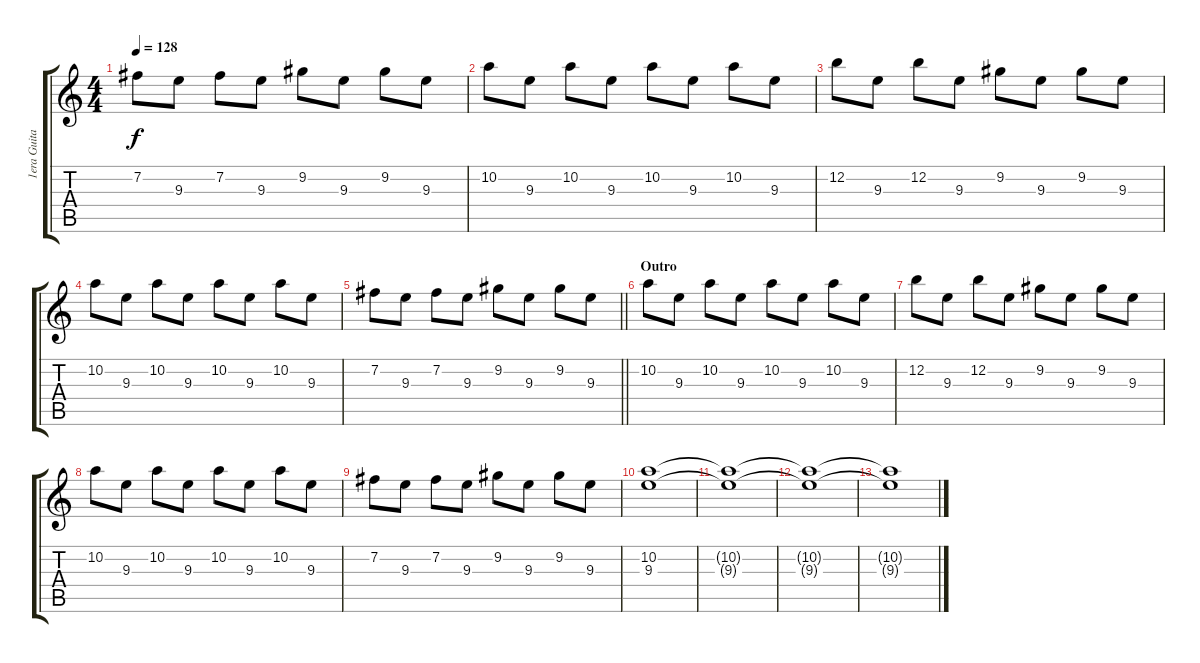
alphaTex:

\track ("1era Guitarra" "1era Guita") {instrument distortionguitar}
\staff {score tabs}
\tuning (E4 B3 G3 D3 A2 E2) {hide}
\ts (4 4)
\tempo 128
\clef g2
\ks c
7.2.8{dy f} 9.3.8 7.2.8 9.3.8 9.2.8 9.3.8 9.2.8 9.3.8 |
10.2.8 9.3.8 10.2.8 9.3.8 10.2.8 9.3.8 10.2.8 9.3.8 |
12.2.8 9.3.8 12.2.8 9.3.8 9.2.8 9.3.8 9.2.8 9.3.8 |
10.2.8 9.3.8 10.2.8 9.3.8 10.2.8 9.3.8 10.2.8 9.3.8 |
\barLineRight lightlight
7.2.8 9.3.8 7.2.8 9.3.8 9.2.8 9.3.8 9.2.8 9.3.8 |
\section ("" "Outro")
10.2.8 9.3.8 10.2.8 9.3.8 10.2.8 9.3.8 10.2.8 9.3.8 |
12.2.8 9.3.8 12.2.8 9.3.8 9.2.8 9.3.8 9.2.8 9.3.8 |
10.2.8 9.3.8 10.2.8 9.3.8 10.2.8 9.3.8 10.2.8 9.3.8 |
7.2.8 9.3.8 7.2.8 9.3.8 9.2.8 9.3.8 9.2.8 9.3.8 |
(10.2 9.3).1{volume 0} |
(10.2{t} 9.3{t}).1 |
(10.2{t} 9.3{t}).1 |
(10.2{t} 9.3{t}).1
